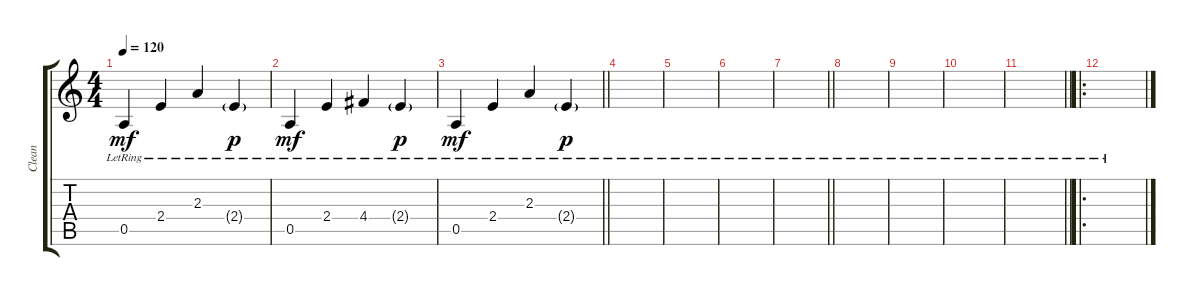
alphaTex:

\track ("Clean" "Clean") {instrument electricguitarjazz}
\staff {score tabs}
\tuning (E4 B3 G3 D3 A2 E2) {hide}
\ts (4 4)
\tempo 120
\clef g2
\ks c
0.5{lr}.4{dy mf} 2.4{lr}.4 2.3{lr}.4 2.4{g lr}.4{dy p} |
0.5{lr}.4{dy mf} 2.4{lr}.4 4.4{lr}.4 2.4{g lr}.4{dy p} |
\barLineRight lightlight
0.5{lr}.4{dy mf} 2.4{lr}.4 2.3{lr}.4 2.4{g lr}.4{dy p} |
|
|
|
\barLineRight lightlight
|
|
|
|
\barLineRight lightlight
|
\ro
